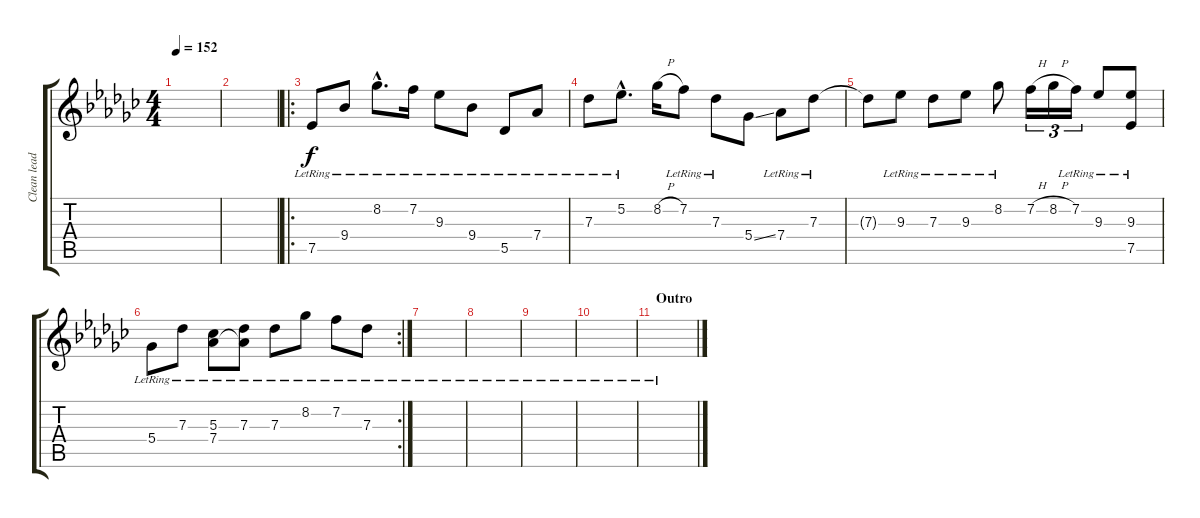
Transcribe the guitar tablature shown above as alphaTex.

\track ("Clean lead" "Clean lead") {instrument electricguitarclean}
\staff {score tabs}
\tuning (Eb4 Bb3 Gb3 Db3 Ab2 Eb2) {hide}
\ts (4 4)
\tempo 152
\clef g2
\ks gb
|
|
\ro
7.5{lr}.8 9.4{lr}.8 8.2{hac lr}.8{d} 7.2{lr}.16 9.3{lr}.8 9.4{lr}.8 5.5{lr}.8 7.4{lr}.8 |
7.3{lr}.8 5.2{hac lr}.8{d} 8.2{h}.16 7.2{lr}.8 7.3{lr}.8 5.4{ss}.8 7.4{lr}.8 7.3{lr}.8 |
7.3{t}.8 9.3{lr}.8 7.3{lr}.8 9.3{lr}.8 8.2{lr}.8 7.2{h}.16{tu (3 2)} 8.2{h}.16{tu (3 2)} 7.2{lr}.16{tu (3 2)} 9.3{lr}.8 (9.3{lr} 7.5{lr}).8 |
\rc 2
5.4{lr}.8 7.3{lr}.8 (5.3{lr} 7.4{lr}).8 (7.3{lr} 7.4{t}).8 7.3{lr}.8 8.2{lr}.8 7.2{lr}.8 7.3{lr}.8 |
|
|
|
|
\section ("" "Outro")
